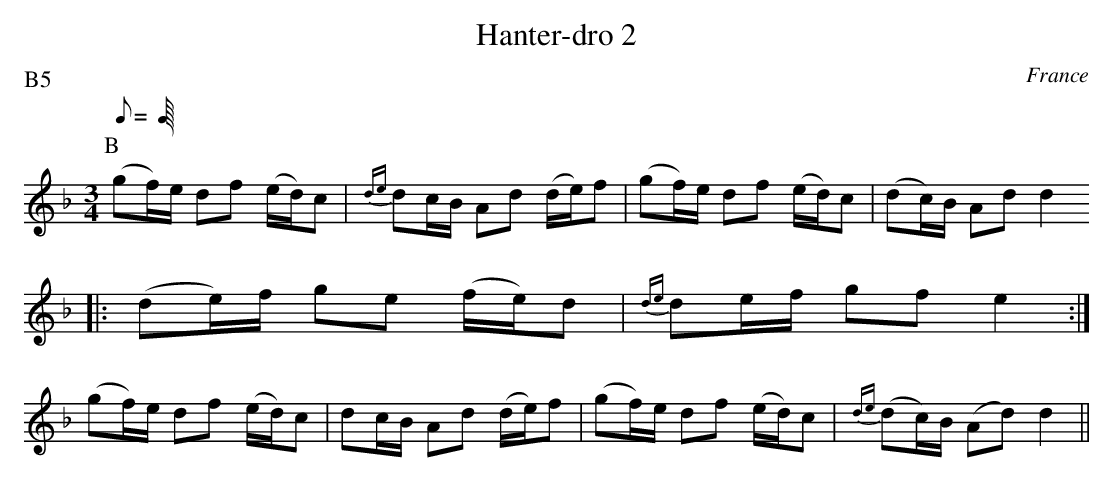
X:1
T:Hanter-dro 2
O:France
M:3/4
P:B5
Q:C2=116
K:D minor
P:B
(gf/2)e/2 df (e/2d/2)c | {de}dc/2B/2 Ad (d/2e/2)f |\
(gf/2)e/2 df (e/2d/2)c | (dc/2)B/2 Ad d2
|: (de/2)f/2 ge (f/2e/2)d | {de}de/2f/2 gf e2 :|
(gf/2)e/2 df (e/2d/2)c | dc/2B/2 Ad (d/2e/2)f |\
(gf/2)e/2 df (e/2d/2)c | {de}(dc/2)B/2 (Ad) d2 ||
\bigskip
